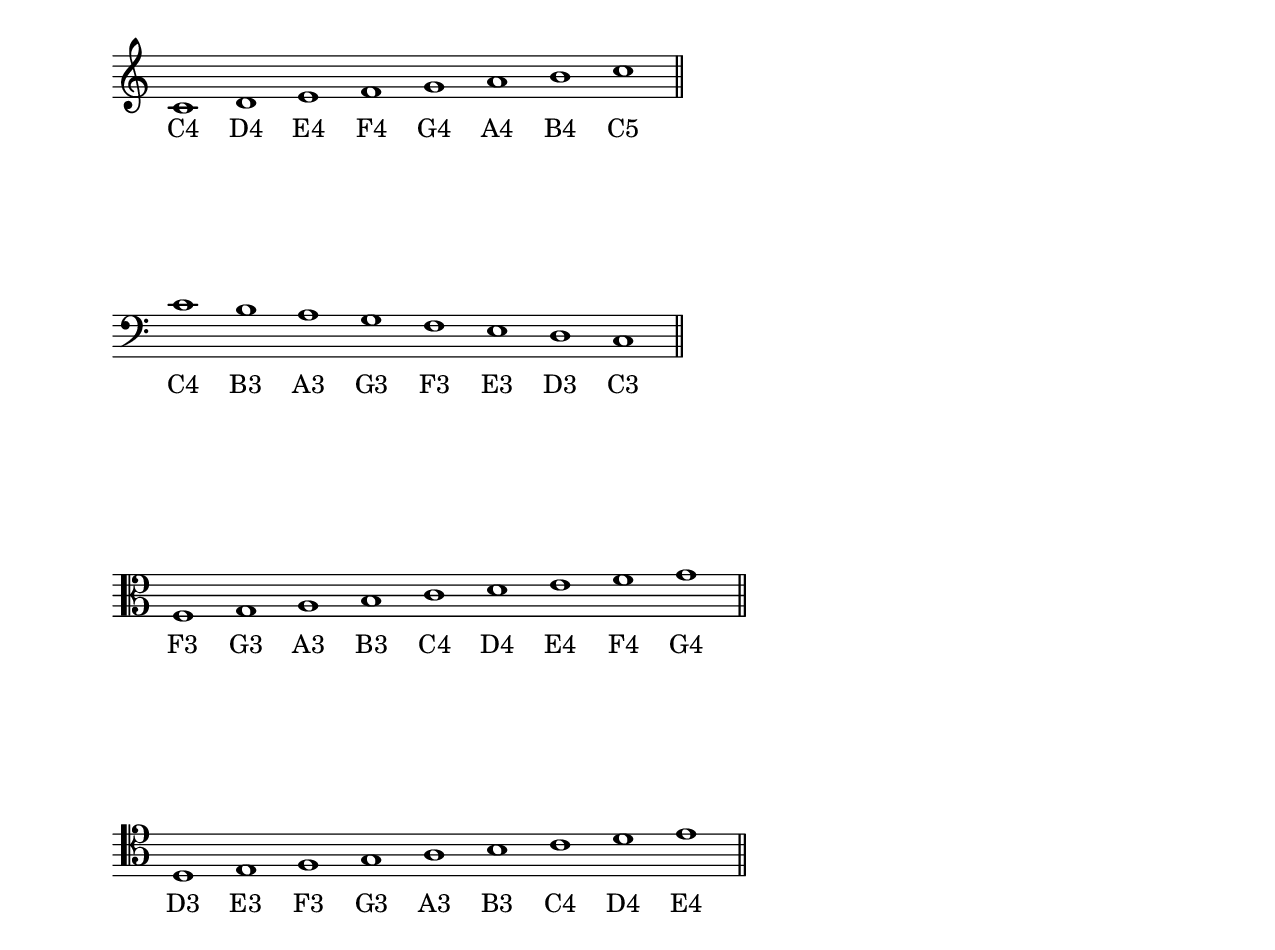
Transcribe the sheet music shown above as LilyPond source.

\version "2.16.1"
#(set-default-paper-size "letter")
#(set-global-staff-size 20)

\header {
	title = ""
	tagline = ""
	}

\paper {
	indent = 0.0\in
	top-margin = 1\in
	bottom-margin = 0.25\in
	line-width = 7.0\in
	left-margin = 0.75\in
	right-margin = 0.75\in
	ragged-right = ##t
	ragged-bottom = ##t
	ragged-last-bottom = ##t
	system-system-spacing #'minimum-distance = #25
	markup-system-spacing #'minimum-distance = #30
	last-bottom-spacing #'minimum-distance = #15
%	page-count = #3
	print-page-number = ##f
	}

global = { 
	\override Score.PaperColumn #'keep-inside-line = ##t 	
	\override Score.BarNumber #'padding = #2
	\override VoltaBracket #'extra-offset = #'(0 . -3)
	\override ChordName #'font-family = #'roman
%	\override Score.LyricText #'font-series = #'bold
%	\override Score.LyricText #'font-family = #'sans
	\override ChordName #'font-size = #0.5
	\override Staff.TimeSignature #'style = #'() 
	\set majorSevenSymbol = \markup { "maj7" }
	\override Staff.StaffGrouper #'staff-staff-spacing #'minimum-distance = #40

	% enter key signature, time signature, pickup length here
	\key c \major
	\time 8/1
%	\partial 8
	}

lower = <<
	\new Voice = "bass" <<
		\relative c' {
			\clef treble

		\set Staff.explicitClefVisibility = #end-of-line-invisible
   		\set Staff.explicitKeySignatureVisibility = #end-of-line-invisible
		\set Staff.printKeyCancellation = ##f

		c1 d e f g a b c \bar "||" \break

		\clef bass c,1 b a g f e d c \bar "||" \break

		\clef alto \time 9/1 f g a b c d e f g \bar "||" \break 
		
		\clef tenor \time 9/1 d, e f g a b c d e \bar "||"

			}

		>>
	>>

functionalBass = {
	\set stanza = \markup { \normal-text "" }
		\lyricmode {

		% enter functional bass here, follwing the rules of lilypond lyrics

		"C4" "D4" "E4" "F4" "G4" "A4" "B4" "C5"	
		"C4" "B3" "A3" "G3" "F3" "E3" "D3" "C3"
		"F3" "G3" "A3" "B3" "C4" "D4" "E4" "F4" "G4"
		"D3" "E3" "F3" "G3" "A3" "B3" "C4" "D4" "E4"
		}
	}

\score {
	<<
		\new Staff = "Staff_pfLower" << \global \lower >>
		\new Lyrics \lyricsto "bass" { \functionalBass }
		>>
	\layout { 
		\context { \Score \remove "Bar_number_engraver" }
		\context { \Staff \remove "Time_signature_engraver" }
		}
%  	\midi { }
	}